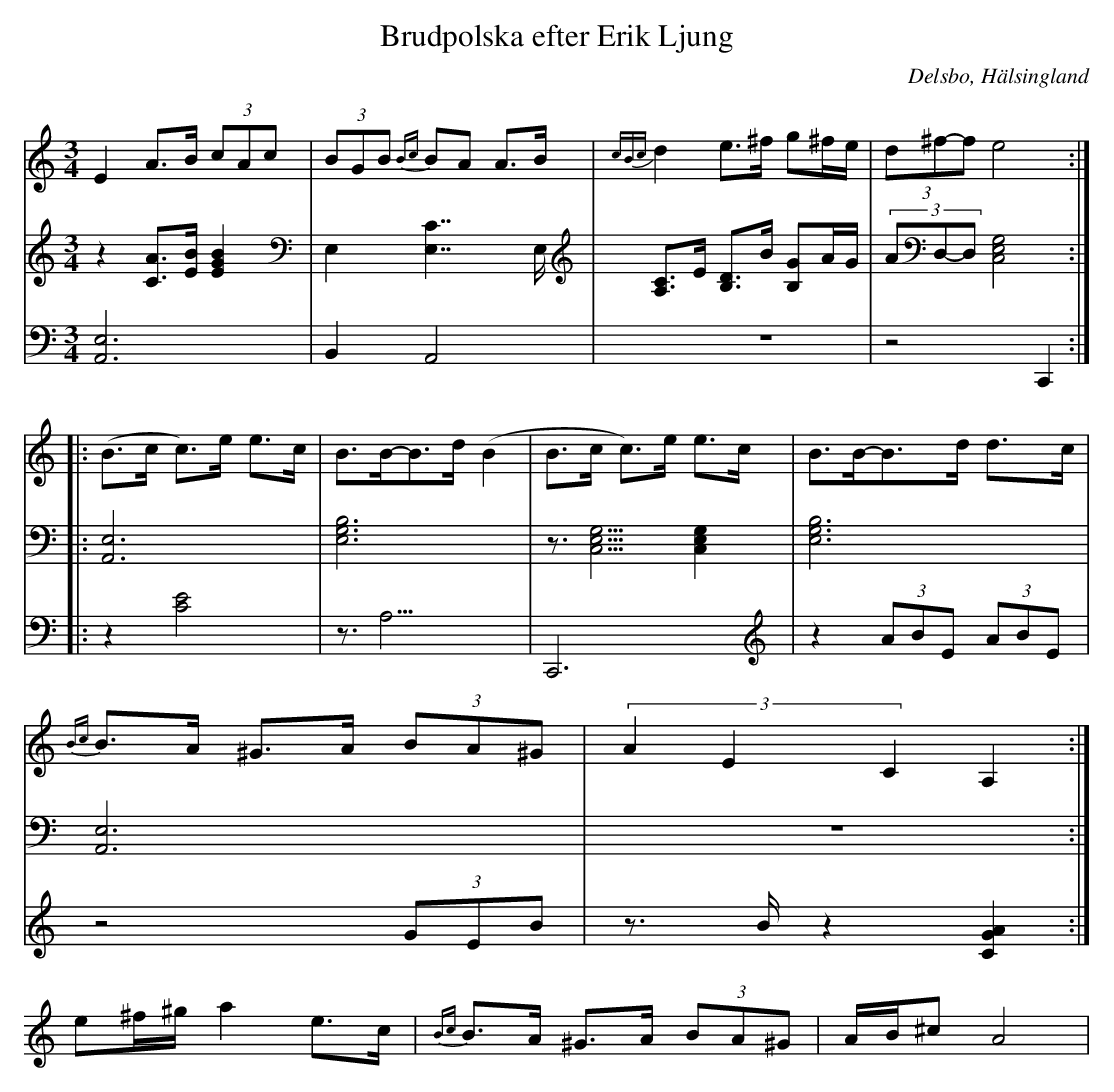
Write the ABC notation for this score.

X:1
T: Brudpolska efter Erik Ljung
Q: 105
O: Delsbo, Hälsingland
M: 3/4
L: 1/8
K: Am
V:1
V:2
V:3 Merge
V:1
E2 A>B (3cAc| (3BGB {Bc}BA A>B|{cBc}d2 e>^f g^f/e/|(3d^f-f e4 :|
|:(B>c c)>e e>c|B>B-B>d (B2|B>c c)>e e>c|B>B-B>d d>c|
{Bc}B>A ^G>A (3BA^G|(3A2E2C2 A,2:|
e^f/^g/ a2 e>c|{Bc}B>A ^G>A (3BA^G|A/B/^c A4|
V:2
z2 [AC]>[BE] [B2E2G2]|E,2 [C7/2E,7/2]E,/|[A,C]>E [B,D]>B [B,G]A/G/|(3AD,-D, [E,4G,4C,4]:|
|:[A,,6E,6]|[E,6G,6B,6]|z3/2[E,5/2G,5/2C,5/2] [E,2G,2C,2]|[E,6G,6B,6]|
[A,,6E,6]|z6:|
V:3
[A,,6E,6]|B,,2 A,,4|z6|z4  C,,2:|
|:z2 [C4E4]|z3<A,3|C,,6|z2 (3ABE (3ABE|
z4 (3GEB|z>B z2 [G2A2C2]:|
